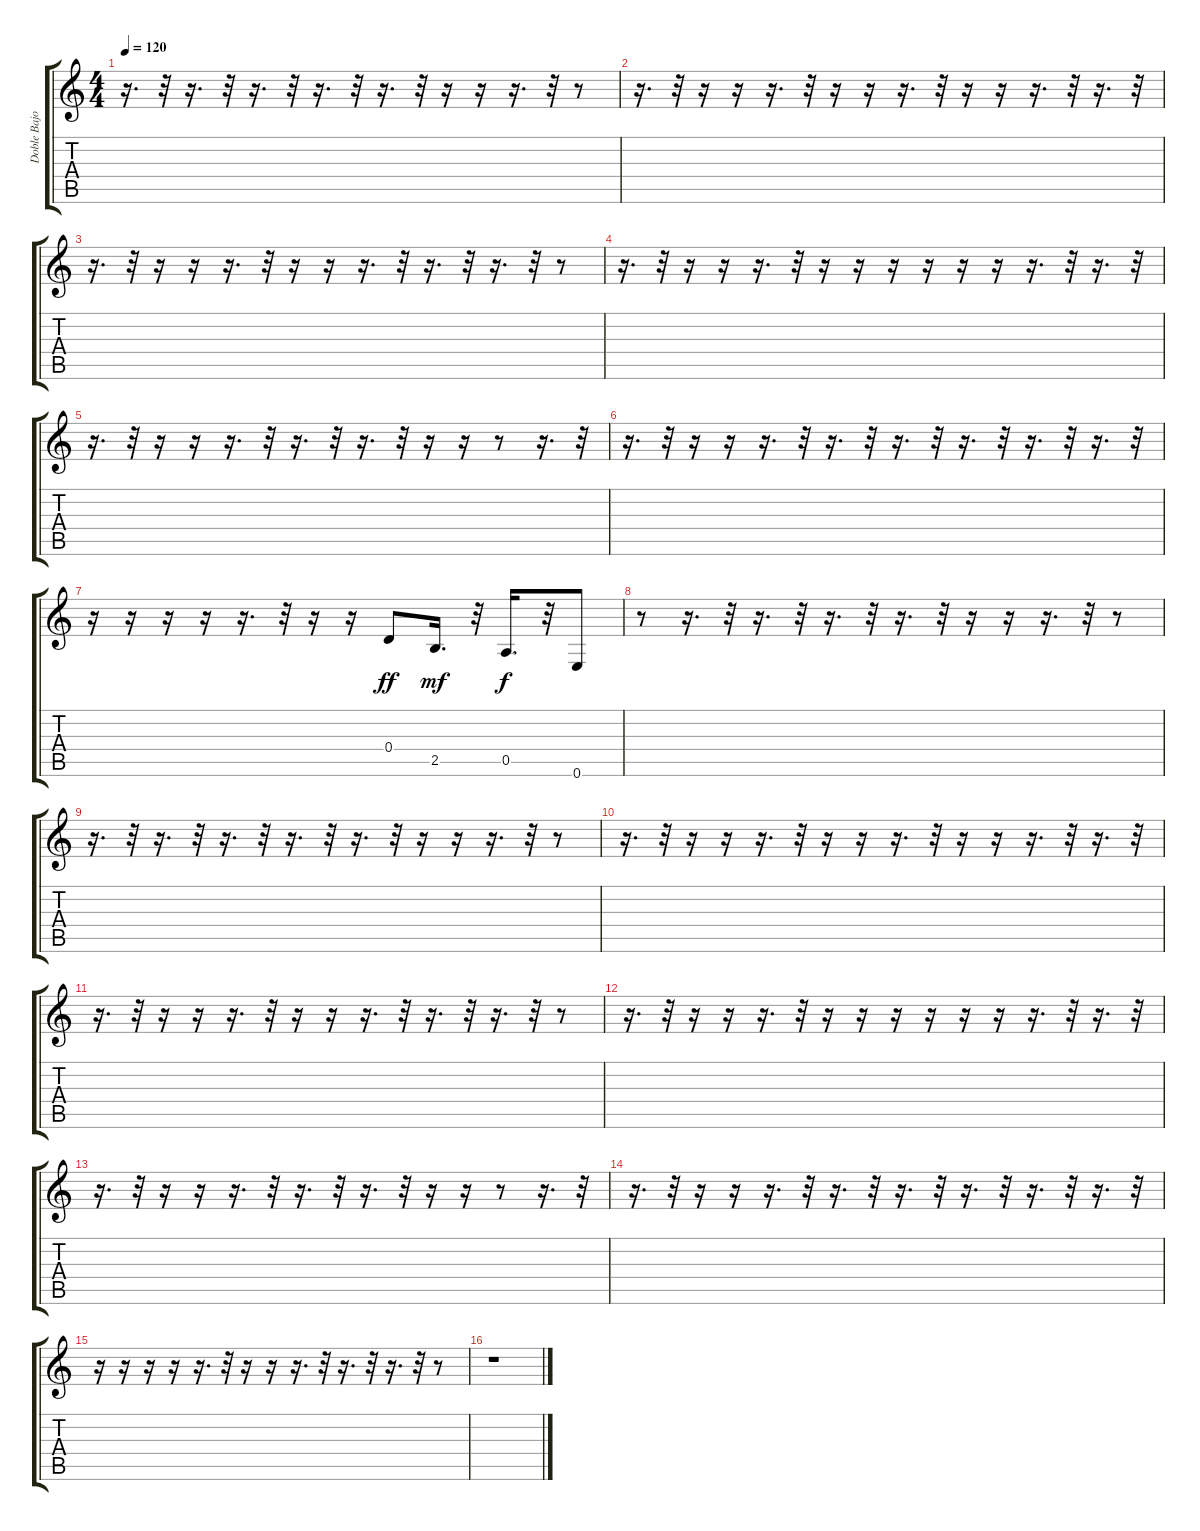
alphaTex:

\track ("Doble Bajo " "Doble Bajo") {instrument electricbasspick}
\staff {score tabs}
\tuning (E4 B3 G3 D3 A2 E2) {hide}
\ts (4 4)
\tempo 120
\clef g2
\ks c
r.16{d dy f} r.32 r.16{d} r.32 r.16{d} r.32 r.16{d} r.32 r.16{d} r.32 r.16 r.16 r.16{d} r.32 r.8 |
r.16{d} r.32 r.16 r.16 r.16{d} r.32 r.16 r.16 r.16{d} r.32 r.16 r.16 r.16{d} r.32 r.16{d} r.32 |
r.16{d} r.32 r.16 r.16 r.16{d} r.32 r.16 r.16 r.16{d} r.32 r.16{d} r.32 r.16{d} r.32 r.8 |
r.16{d} r.32 r.16 r.16 r.16{d} r.32 r.16 r.16 r.16 r.16 r.16 r.16 r.16{d} r.32 r.16{d} r.32 |
r.16{d} r.32 r.16 r.16 r.16{d} r.32 r.16{d} r.32 r.16{d} r.32 r.16 r.16 r.8 r.16{d} r.32 |
r.16{d} r.32 r.16 r.16 r.16{d} r.32 r.16{d} r.32 r.16{d} r.32 r.16{d} r.32 r.16{d} r.32 r.16{d} r.32 |
r.16 r.16 r.16 r.16 r.16{d} r.32 r.16 r.16 0.4.8{dy ff} 2.5.16{d dy mf} r.32 0.5.16{d dy f} r.32 0.6.8 |
r.8 r.16{d} r.32 r.16{d} r.32 r.16{d} r.32 r.16{d} r.32 r.16 r.16 r.16{d} r.32 r.8 |
r.16{d} r.32 r.16{d} r.32 r.16{d} r.32 r.16{d} r.32 r.16{d} r.32 r.16 r.16 r.16{d} r.32 r.8 |
r.16{d} r.32 r.16 r.16 r.16{d} r.32 r.16 r.16 r.16{d} r.32 r.16 r.16 r.16{d} r.32 r.16{d} r.32 |
r.16{d} r.32 r.16 r.16 r.16{d} r.32 r.16 r.16 r.16{d} r.32 r.16{d} r.32 r.16{d} r.32 r.8 |
r.16{d} r.32 r.16 r.16 r.16{d} r.32 r.16 r.16 r.16 r.16 r.16 r.16 r.16{d} r.32 r.16{d} r.32 |
r.16{d} r.32 r.16 r.16 r.16{d} r.32 r.16{d} r.32 r.16{d} r.32 r.16 r.16 r.8 r.16{d} r.32 |
r.16{d} r.32 r.16 r.16 r.16{d} r.32 r.16{d} r.32 r.16{d} r.32 r.16{d} r.32 r.16{d} r.32 r.16{d} r.32 |
r.16 r.16 r.16 r.16 r.16{d} r.32 r.16 r.16 r.16{d} r.32 r.16{d} r.32 r.16{d} r.32 r.8 |
r.1
